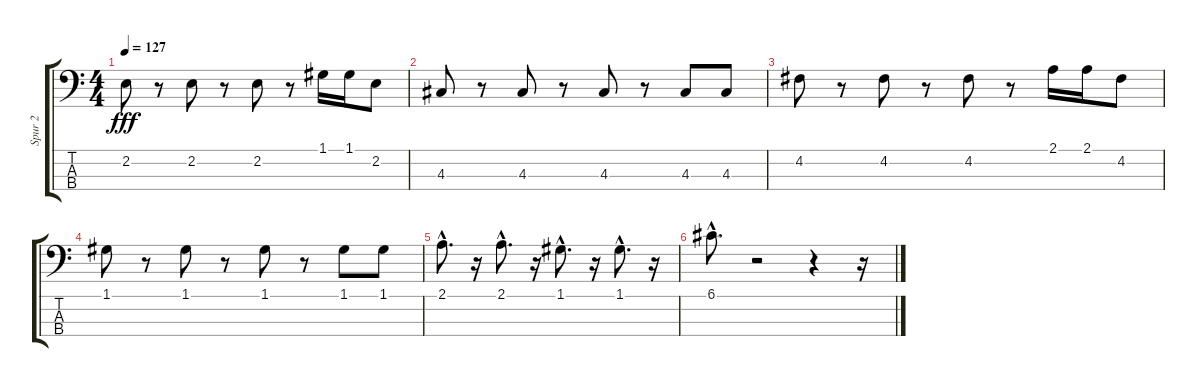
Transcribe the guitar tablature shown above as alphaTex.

\track ("Spur 2" "Spur 2") {instrument acousticbass}
\staff {score tabs}
\tuning (G2 D2 A1 E1) {hide}
\ts (4 4)
\tempo 127
\clef f4
\ks c
2.2.8{dy fff} r.8 2.2.8 r.8 2.2.8 r.8 1.1.16 1.1.16 2.2.8 |
4.3.8 r.8 4.3.8 r.8 4.3.8 r.8 4.3.8 4.3.8 |
4.2.8 r.8 4.2.8 r.8 4.2.8 r.8 2.1.16 2.1.16 4.2.8 |
1.1.8 r.8 1.1.8 r.8 1.1.8 r.8 1.1.8 1.1.8 |
2.1{hac}.8{d} r.16 2.1{hac}.8{d} r.16 1.1{hac}.8{d} r.16 1.1{hac}.8{d} r.16 |
6.1{hac}.8{d} r.2 r.4 r.16
